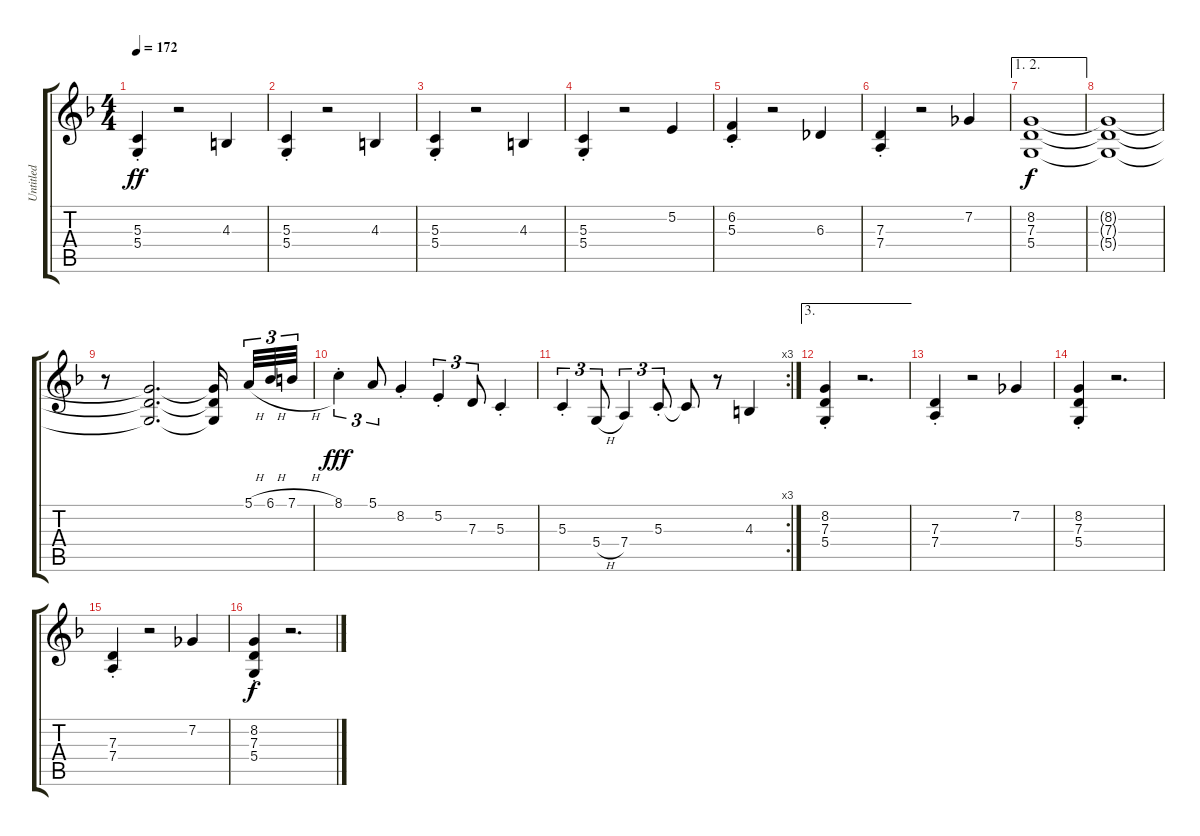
\track ("Untitled" "Untitled") {instrument baritonesax}
\staff {score tabs}
\tuning (E4 B3 G3 D3 A2 E2) {hide}
\ts (4 4)
\tempo 172
\clef g2
\ks f
(5.3{st} 5.4{st}).4{dy ff} r.2 4.3.4 |
(5.3{st} 5.4{st}).4 r.2 4.3.4 |
(5.3{st} 5.4{st}).4 r.2 4.3.4 |
(5.3{st} 5.4{st}).4 r.2 5.2.4 |
(6.2{st} 5.3{st}).4 r.2 6.3.4 |
(7.3{st} 7.4{st}).4 r.2 7.2.4 |
\ae (1 2)
(8.2 7.3 5.4).1{dy f} |
(8.2{t} 7.3{t} 5.4{t}).1 |
r.8 (8.2{t} 7.3{t} 5.4{t}).2{d} (8.2{t} 7.3{t} 5.4{t}).16{beam splitsecondary} 5.1{h}.32{tu (3 2)} 6.1{h}.32{tu (3 2)} 7.1{h}.32{tu (3 2)} |
8.1{st}.4{tu (3 2) dy fff} 5.1.8{tu (3 2)} 8.2{st}.4 5.2{st}.4{tu (3 2)} 7.3.8{tu (3 2)} 5.3{st}.4 |
\rc 3
5.3{st}.4{tu (3 2)} 5.4{h}.8{tu (3 2)} 7.4.4{tu (3 2)} 5.3{st}.8{tu (3 2)} 5.3{t}.8 r.8 4.3.4 |
\ae 3
(8.2{st} 7.3{st} 5.4{st}).4 r.2{d} |
(7.3{st} 7.4{st}).4 r.2 7.2.4 |
(8.2{st} 7.3{st} 5.4{st}).4 r.2{d} |
(7.3{st} 7.4{st}).4 r.2 7.2.4 |
(8.2{st} 7.3{st} 5.4{st}).4{dy f} r.2{d}
